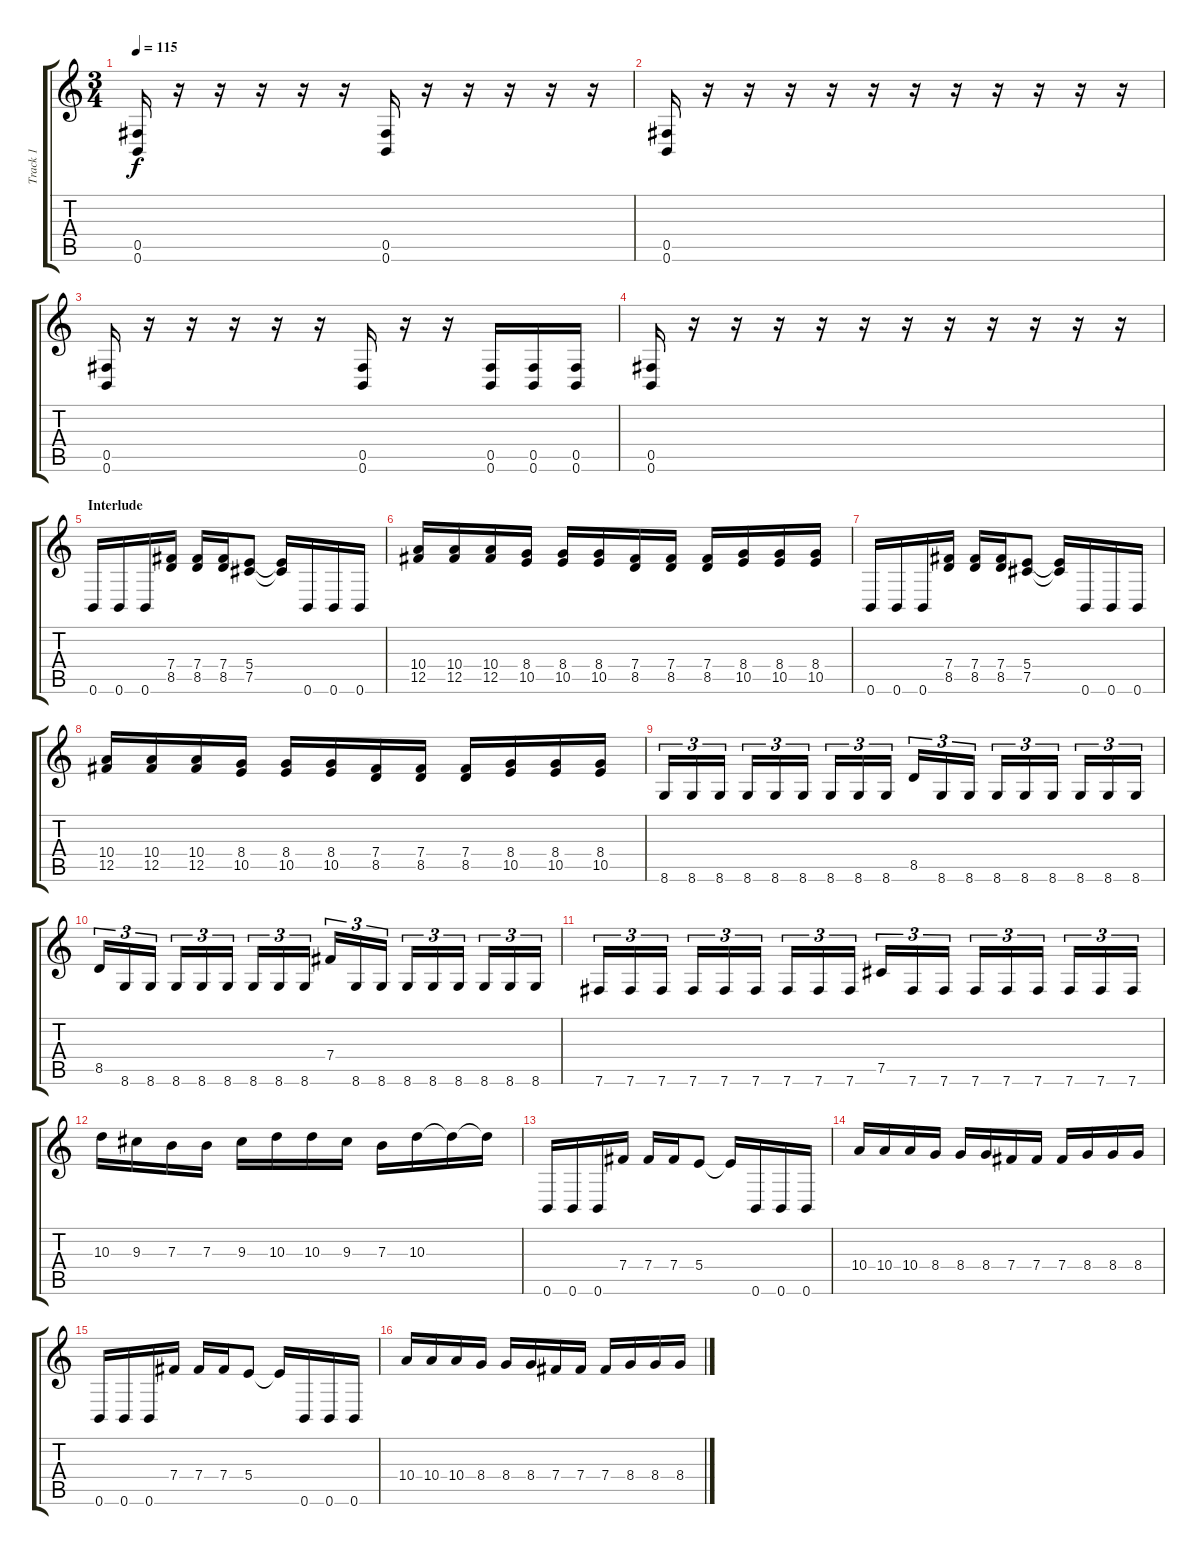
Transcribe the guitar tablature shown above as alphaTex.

\track ("Track 1" "Track 1") {instrument distortionguitar}
\staff {score tabs}
\tuning (Db4 Ab3 E3 B2 Gb2 B1) {hide}
\ts (3 4)
\tempo 115
\clef g2
\ks c
(0.5 0.6).16{dy f} r.16 r.16 r.16 r.16 r.16 (0.5 0.6).16 r.16 r.16 r.16 r.16 r.16 |
(0.5 0.6).16 r.16 r.16 r.16 r.16 r.16 r.16 r.16 r.16 r.16 r.16 r.16 |
(0.5 0.6).16 r.16 r.16 r.16 r.16 r.16 (0.5 0.6).16 r.16 r.16 (0.5 0.6).16 (0.5 0.6).16 (0.5 0.6).16 |
(0.5 0.6).16 r.16 r.16 r.16 r.16 r.16 r.16 r.16 r.16 r.16 r.16 r.16 |
\section ("" "Interlude")
0.6.16 0.6.16 0.6.16 (7.4 8.5).16 (7.4 8.5).16 (7.4 8.5).16 (5.4 7.5).8 (5.4{t} 7.5{t}).16 0.6.16 0.6.16 0.6.16 |
(10.4 12.5).16 (10.4 12.5).16 (10.4 12.5).16 (8.4 10.5).16 (8.4 10.5).16 (8.4 10.5).16 (7.4 8.5).16 (7.4 8.5).16 (7.4 8.5).16 (8.4 10.5).16 (8.4 10.5).16 (8.4 10.5).16 |
0.6.16 0.6.16 0.6.16 (7.4 8.5).16 (7.4 8.5).16 (7.4 8.5).16 (5.4 7.5).8 (5.4{t} 7.5{t}).16 0.6.16 0.6.16 0.6.16 |
(10.4 12.5).16 (10.4 12.5).16 (10.4 12.5).16 (8.4 10.5).16 (8.4 10.5).16 (8.4 10.5).16 (7.4 8.5).16 (7.4 8.5).16 (7.4 8.5).16 (8.4 10.5).16 (8.4 10.5).16 (8.4 10.5).16 |
8.6.16{tu (3 2)} 8.6.16{tu (3 2)} 8.6.16{tu (3 2)} 8.6.16{tu (3 2)} 8.6.16{tu (3 2)} 8.6.16{tu (3 2)} 8.6.16{tu (3 2)} 8.6.16{tu (3 2)} 8.6.16{tu (3 2)} 8.5.16{tu (3 2)} 8.6.16{tu (3 2)} 8.6.16{tu (3 2)} 8.6.16{tu (3 2)} 8.6.16{tu (3 2)} 8.6.16{tu (3 2)} 8.6.16{tu (3 2)} 8.6.16{tu (3 2)} 8.6.16{tu (3 2)} |
8.5.16{tu (3 2)} 8.6.16{tu (3 2)} 8.6.16{tu (3 2)} 8.6.16{tu (3 2)} 8.6.16{tu (3 2)} 8.6.16{tu (3 2)} 8.6.16{tu (3 2)} 8.6.16{tu (3 2)} 8.6.16{tu (3 2)} 7.4.16{tu (3 2)} 8.6.16{tu (3 2)} 8.6.16{tu (3 2)} 8.6.16{tu (3 2)} 8.6.16{tu (3 2)} 8.6.16{tu (3 2)} 8.6.16{tu (3 2)} 8.6.16{tu (3 2)} 8.6.16{tu (3 2)} |
7.6.16{tu (3 2)} 7.6.16{tu (3 2)} 7.6.16{tu (3 2)} 7.6.16{tu (3 2)} 7.6.16{tu (3 2)} 7.6.16{tu (3 2)} 7.6.16{tu (3 2)} 7.6.16{tu (3 2)} 7.6.16{tu (3 2)} 7.5.16{tu (3 2)} 7.6.16{tu (3 2)} 7.6.16{tu (3 2)} 7.6.16{tu (3 2)} 7.6.16{tu (3 2)} 7.6.16{tu (3 2)} 7.6.16{tu (3 2)} 7.6.16{tu (3 2)} 7.6.16{tu (3 2)} |
10.3.16 9.3.16 7.3.16 7.3.16 9.3.16 10.3.16 10.3.16 9.3.16 7.3.16 10.3.16 10.3{t}.16 10.3{t}.16 |
0.6.16 0.6.16 0.6.16 7.4.16 7.4.16 7.4.16 5.4.8 5.4{t}.16 0.6.16 0.6.16 0.6.16 |
10.4.16 10.4.16 10.4.16 8.4.16 8.4.16 8.4.16 7.4.16 7.4.16 7.4.16 8.4.16 8.4.16 8.4.16 |
0.6.16 0.6.16 0.6.16 7.4.16 7.4.16 7.4.16 5.4.8 5.4{t}.16 0.6.16 0.6.16 0.6.16 |
10.4.16 10.4.16 10.4.16 8.4.16 8.4.16 8.4.16 7.4.16 7.4.16 7.4.16 8.4.16 8.4.16 8.4.16
